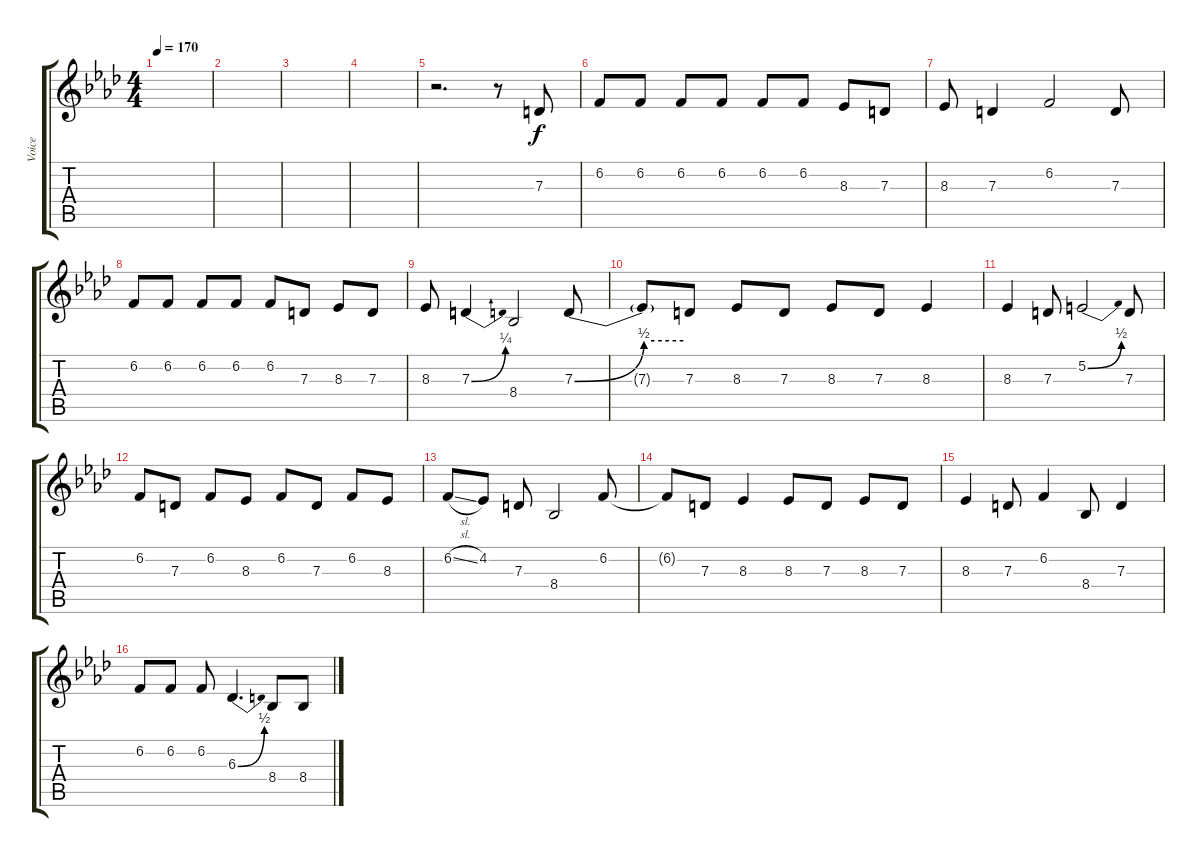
\track ("Voice" "Voice") {instrument harmonica}
\staff {score tabs}
\tuning (E4 B3 G3 D3 A2 E2) {hide}
\ts (4 4)
\tempo 170
\clef g2
\ks ab
|
|
|
|
r.2{d} r.8 7.3.8 |
6.2.8 6.2.8 6.2.8 6.2.8 6.2.8 6.2.8 8.3.8 7.3.8 |
8.3.8 7.3.4 6.2.2 7.3.8 |
6.2.8 6.2.8 6.2.8 6.2.8 6.2.8 7.3.8 8.3.8 7.3.8 |
8.3.8 7.3{be (bend 0 0 60 1)}.4 8.4.2 7.3{be (bend 0 0 60 2)}.8 |
7.3{be (hold 0 2 60 2) t}.8 7.3.8 8.3.8 7.3.8 8.3.8 7.3.8 8.3.4 |
8.3.4 7.3.8 5.2{be (bend 0 0 60 2)}.2 7.3.8 |
6.2.8 7.3.8 6.2.8 8.3.8 6.2.8 7.3.8 6.2.8 8.3.8 |
6.2{sl}.8 4.2.8 7.3.8 8.4.2 6.2.8 |
6.2{t}.8 7.3.8 8.3.4 8.3.8 7.3.8 8.3.8 7.3.8 |
8.3.4 7.3.8 6.2.4 8.4.8 7.3.4 |
6.2.8 6.2.8 6.2.8 6.3{be (bend 0 0 60 2)}.4{d} 8.4.8 8.4.8
